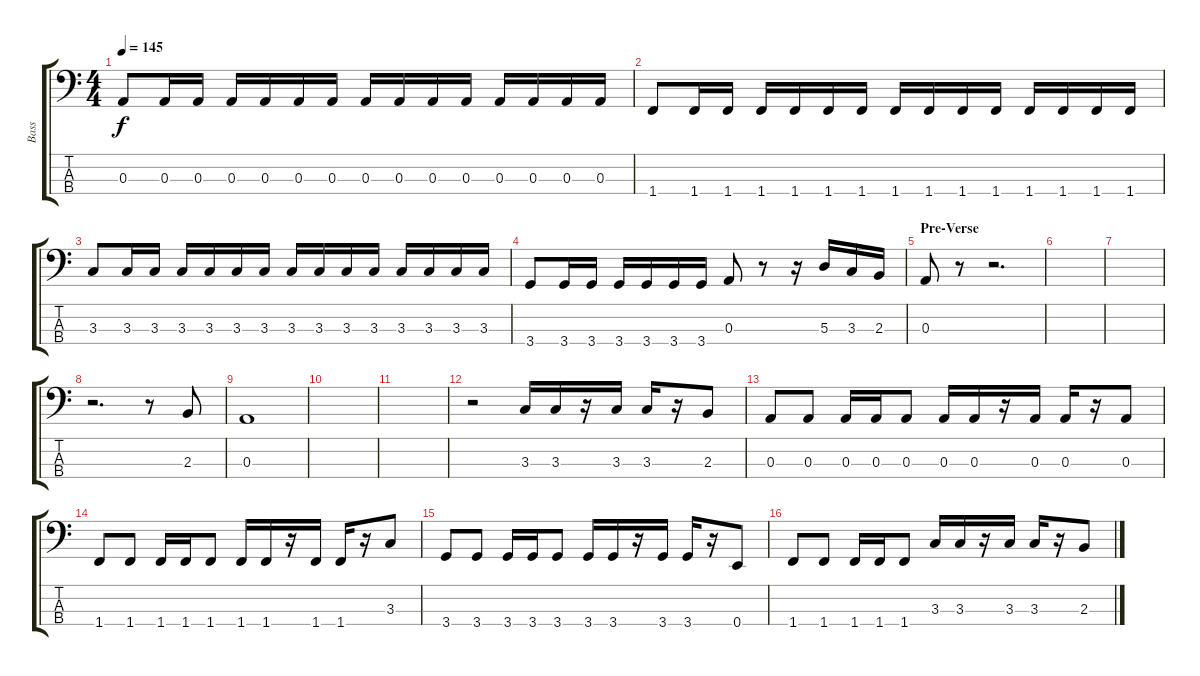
\track ("Bass" "Bass") {instrument electricbassfinger}
\staff {score tabs}
\tuning (G2 D2 A1 E1) {hide}
\ts (4 4)
\tempo 145
\clef f4
\ks c
0.3.8{dy f} 0.3.16 0.3.16 0.3.16 0.3.16 0.3.16 0.3.16 0.3.16 0.3.16 0.3.16 0.3.16 0.3.16 0.3.16 0.3.16 0.3.16 |
1.4.8 1.4.16 1.4.16 1.4.16 1.4.16 1.4.16 1.4.16 1.4.16 1.4.16 1.4.16 1.4.16 1.4.16 1.4.16 1.4.16 1.4.16 |
3.3.8 3.3.16 3.3.16 3.3.16 3.3.16 3.3.16 3.3.16 3.3.16 3.3.16 3.3.16 3.3.16 3.3.16 3.3.16 3.3.16 3.3.16 |
3.4.8 3.4.16 3.4.16 3.4.16 3.4.16 3.4.16 3.4.16 0.3.8 r.8 r.16 5.3.16 3.3.16 2.3.16 |
\section ("" "Pre-Verse")
0.3.8 r.8 r.2{d} |
|
|
r.2{d} r.8 2.3.8 |
0.3.1 |
|
|
r.2 3.3.16 3.3.16 r.16 3.3.16 3.3.16 r.16 2.3.8 |
0.3.8 0.3.8 0.3.16 0.3.16 0.3.8 0.3.16 0.3.16 r.16 0.3.16 0.3.16 r.16 0.3.8 |
1.4.8 1.4.8 1.4.16 1.4.16 1.4.8 1.4.16 1.4.16 r.16 1.4.16 1.4.16 r.16 3.3.8 |
3.4.8 3.4.8 3.4.16 3.4.16 3.4.8 3.4.16 3.4.16 r.16 3.4.16 3.4.16 r.16 0.4.8 |
1.4.8 1.4.8 1.4.16 1.4.16 1.4.8 3.3.16 3.3.16 r.16 3.3.16 3.3.16 r.16 2.3.8
